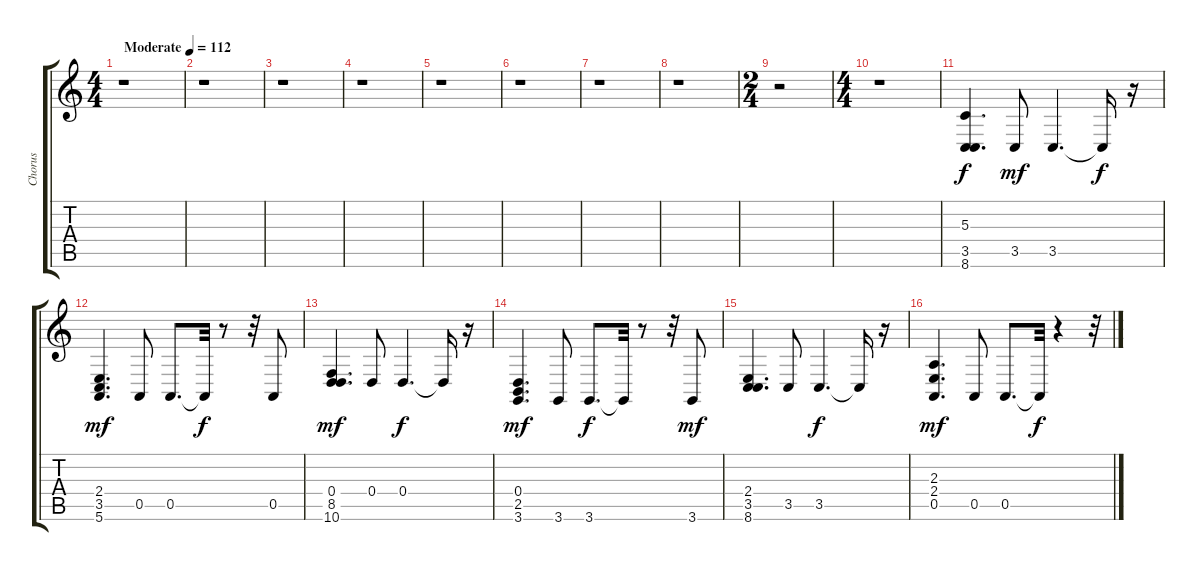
\track ("Chorus" "Chorus") {instrument choiraahs}
\staff {score tabs}
\tuning (E4 B3 G3 D3 A2 E2) {hide}
\ts (4 4)
\tempo (112 "Moderate")
\clef g2
\ks c
r.1{dy f instrument choiraahs} |
r.1 |
r.1 |
r.1 |
r.1 |
r.1 |
r.1 |
r.1 |
\ts (2 4)
r.2 |
\ts (4 4)
r.1 |
(5.3 3.5 8.6).4{d} 3.5.8{dy mf} 3.5.4{d} 3.5{t}.16{dy f} r.16 |
(2.4 3.5 5.6).4{d dy mf} 0.5.8 0.5.8{d} 0.5{t}.32{dy f} r.8 r.32 0.5.8 |
(0.4 8.5 10.6).4{d dy mf} 0.4.8 0.4.4{d dy f} 0.4{t}.16 r.16 |
(0.4 2.5 3.6).4{d dy mf} 3.6.8 3.6.8{d dy f} 3.6{t}.32 r.8 r.32 3.6.8{dy mf} |
(2.4 3.5 8.6).4{d} 3.5.8 3.5.4{d dy f} 3.5{t}.16 r.16 |
(2.3 2.4 0.5).4{d dy mf} 0.5.8 0.5.8{d} 0.5{t}.32{dy f} r.4 r.32
